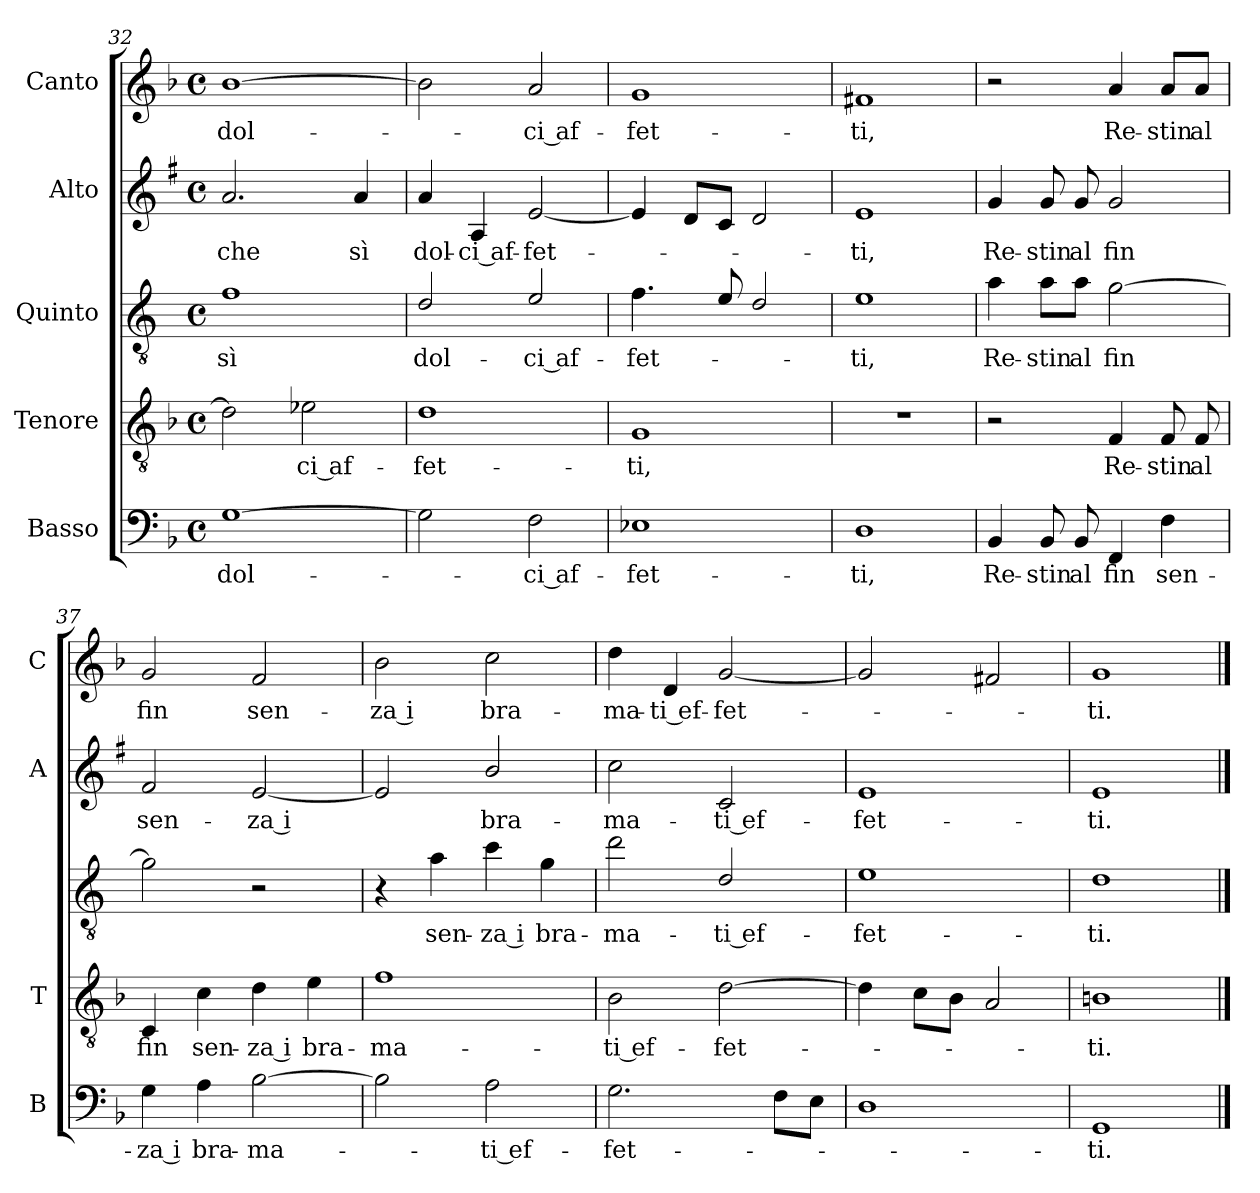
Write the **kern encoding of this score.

**kern	**text	**kern	**text	**kern	**text	**kern	**text	**kern	**text
*part5	*part5	*part4	*part4	*part3	*part3	*part2	*part2	*part1	*part1
*staff5	*staff5	*staff4	*staff4	*staff3	*staff3	*staff2	*staff2	*staff1	*staff1
*I"Basso	*	*I"Tenore	*	*I"Quinto	*	*I"Alto	*	*I"Canto	*
*I'B	*	*I'T	*	*	*	*I'A	*	*I'C	*
*clefF4	*	*clefGv2	*	*clefGv2	*	*clefG2	*	*clefG2	*
*	*	*	*	*ITrd4c7	*	*ITrd1c2	*	*	*
*k[b-]	*	*k[b-]	*	*k[b-]	*	*k[b-]	*	*k[b-]	*
*F:	*	*F:	*	*F:	*	*F:	*	*F:	*
*M4/4	*	*M4/4	*	*M4/4	*	*M4/4	*	*M4/4	*
*met(c)	*	*met(c)	*	*met(c)	*	*met(c)	*	*met(c)	*
=32	=32	=32	=32	=32	=32	=32	=32	=32	=32
!	!LO:LY:b	!	!	!	!LO:LY:b	!	!LO:LY:b	!	!LO:LY:b
[1G	dol-	2d\]	.	1B-	sì	2.g/	che	[1b-	dol-
!	!	!	!LO:LY:b	!	!	!	!	!	!
.	.	2e-X\	-ci af-	.	.	.	.	.	.
!	!	!	!	!	!	!	!LO:LY:b	!	!
.	.	.	.	.	.	4g/	sì	.	.
=33	=33	=33	=33	=33	=33	=33	=33	=33	=33
!	!	!	!LO:LY:b	!	!LO:LY:b	!	!LO:LY:b	!	!
2G\]	.	1d	-fet-	2G/	dol-	4g/	dol-	2b-\]	.
!	!	!	!	!	!	!	!LO:LY:b	!	!
.	.	.	.	.	.	4G/	-ci af-	.	.
!	!LO:LY:b	!	!	!	!LO:LY:b	!	!LO:LY:b	!	!LO:LY:b
2F\	-ci af-	.	.	2A/	-ci af-	[2d/	-fet-	2a/	-ci af-
=34	=34	=34	=34	=34	=34	=34	=34	=34	=34
!	!LO:LY:b	!	!LO:LY:b	!	!LO:LY:b	!	!	!	!LO:LY:b
1E-X	-fet-	1G	-ti,	4.B-\	-fet-	4d/]	.	1g	-fet-
.	.	.	.	.	.	8c/L	.	.	.
.	.	.	.	8A/	.	8B-/J	.	.	.
.	.	.	.	2G/	.	2c/	.	.	.
!!LO:LB:g=z
=35	=35	=35	=35	=35	=35	=35	=35	=35	=35
!	!LO:LY:b	!	!	!	!LO:LY:b	!	!LO:LY:b	!	!LO:LY:b
1D	-ti,	1r	.	1A	-ti,	1d	-ti,	1f#X	-ti,
=36	=36	=36	=36	=36	=36	=36	=36	=36	=36
!	!LO:LY:b	!	!	!	!LO:LY:b	!	!LO:LY:b	!	!
4BB-/	Re-	2r	.	4d\	Re-	4f/	Re-	2r	.
!	!LO:LY:b	!	!	!	!LO:LY:b	!	!LO:LY:b	!	!
8BB-/	-stin	.	.	8d\L	-stin	8f/	-stin	.	.
!	!LO:LY:b	!	!	!	!LO:LY:b	!	!LO:LY:b	!	!
8BB-/	al	.	.	8d\J	al	8f/	al	.	.
!	!LO:LY:b	!	!LO:LY:b	!	!LO:LY:b	!	!LO:LY:b	!	!LO:LY:b
4FF/	fin	4F/	Re-	[2c\	fin	2f/	fin	4a/	Re-
!	!LO:LY:b	!	!LO:LY:b	!	!	!	!	!	!LO:LY:b
4F\	sen-	8F/	-stin	.	.	.	.	8a/L	-stin
!	!	!	!LO:LY:b	!	!	!	!	!	!LO:LY:b
.	.	8F/	al	.	.	.	.	8a/J	al
=37	=37	=37	=37	=37	=37	=37	=37	=37	=37
!	!LO:LY:b	!	!LO:LY:b	!	!	!	!LO:LY:b	!	!LO:LY:b
4G\	-za i	4C/	fin	2c\]	.	2e/	sen-	2g/	fin
!	!LO:LY:b	!	!LO:LY:b	!	!	!	!	!	!
4A\	bra-	4c\	sen-	.	.	.	.	.	.
!	!LO:LY:b	!	!LO:LY:b	!	!	!	!LO:LY:b	!	!LO:LY:b
[2B-\	-ma-	4d\	-za i	2r	.	[2d/	-za i	2f/	sen-
!	!	!	!LO:LY:b	!	!	!	!	!	!
.	.	4e\	bra-	.	.	.	.	.	.
=38	=38	=38	=38	=38	=38	=38	=38	=38	=38
!	!	!	!LO:LY:b	!	!	!	!	!	!LO:LY:b
2B-\]	.	1f	-ma-	4r	.	2d/]	.	2b-\	-za i
!	!	!	!	!	!LO:LY:b	!	!	!	!
.	.	.	.	4d\	sen-	.	.	.	.
!	!LO:LY:b	!	!	!	!LO:LY:b	!	!LO:LY:b	!	!LO:LY:b
2A\	-ti ef-	.	.	4f\	-za i	2a/	bra-	2cc\	bra-
!	!	!	!	!	!LO:LY:b	!	!	!	!
.	.	.	.	4c\	bra-	.	.	.	.
=39	=39	=39	=39	=39	=39	=39	=39	=39	=39
!	!LO:LY:b	!	!LO:LY:b	!	!LO:LY:b	!	!LO:LY:b	!	!LO:LY:b
2.G\	-fet-	2B-\	-ti ef-	2g\	-ma-	2b-\	-ma-	4dd\	-ma-
!	!	!	!	!	!	!	!	!	!LO:LY:b
.	.	.	.	.	.	.	.	4d/	-ti ef-
!	!	!	!LO:LY:b	!	!LO:LY:b	!	!LO:LY:b	!	!LO:LY:b
.	.	[2d\	-fet-	2G/	-ti ef-	2B-/	-ti ef-	[2g/	-fet-
8F\L	.	.	.	.	.	.	.	.	.
8E\J	.	.	.	.	.	.	.	.	.
=40	=40	=40	=40	=40	=40	=40	=40	=40	=40
!	!	!	!	!	!LO:LY:b	!	!LO:LY:b	!	!
1D	.	4d\]	.	1A	-fet-	1d	-fet-	2g/]	.
.	.	8c\L	.	.	.	.	.	.	.
.	.	8B-\J	.	.	.	.	.	.	.
.	.	2A/	.	.	.	.	.	2f#X/	.
=41	=41	=41	=41	=41	=41	=41	=41	=41	=41
!	!LO:LY:b	!	!LO:LY:b	!	!LO:LY:b	!	!LO:LY:b	!	!LO:LY:b
1GG	-ti.	1Bn	-ti.	1G	-ti.	1d	-ti.	1g	-ti.
==	==	==	==	==	==	==	==	==	==
*-	*-	*-	*-	*-	*-	*-	*-	*-	*-
